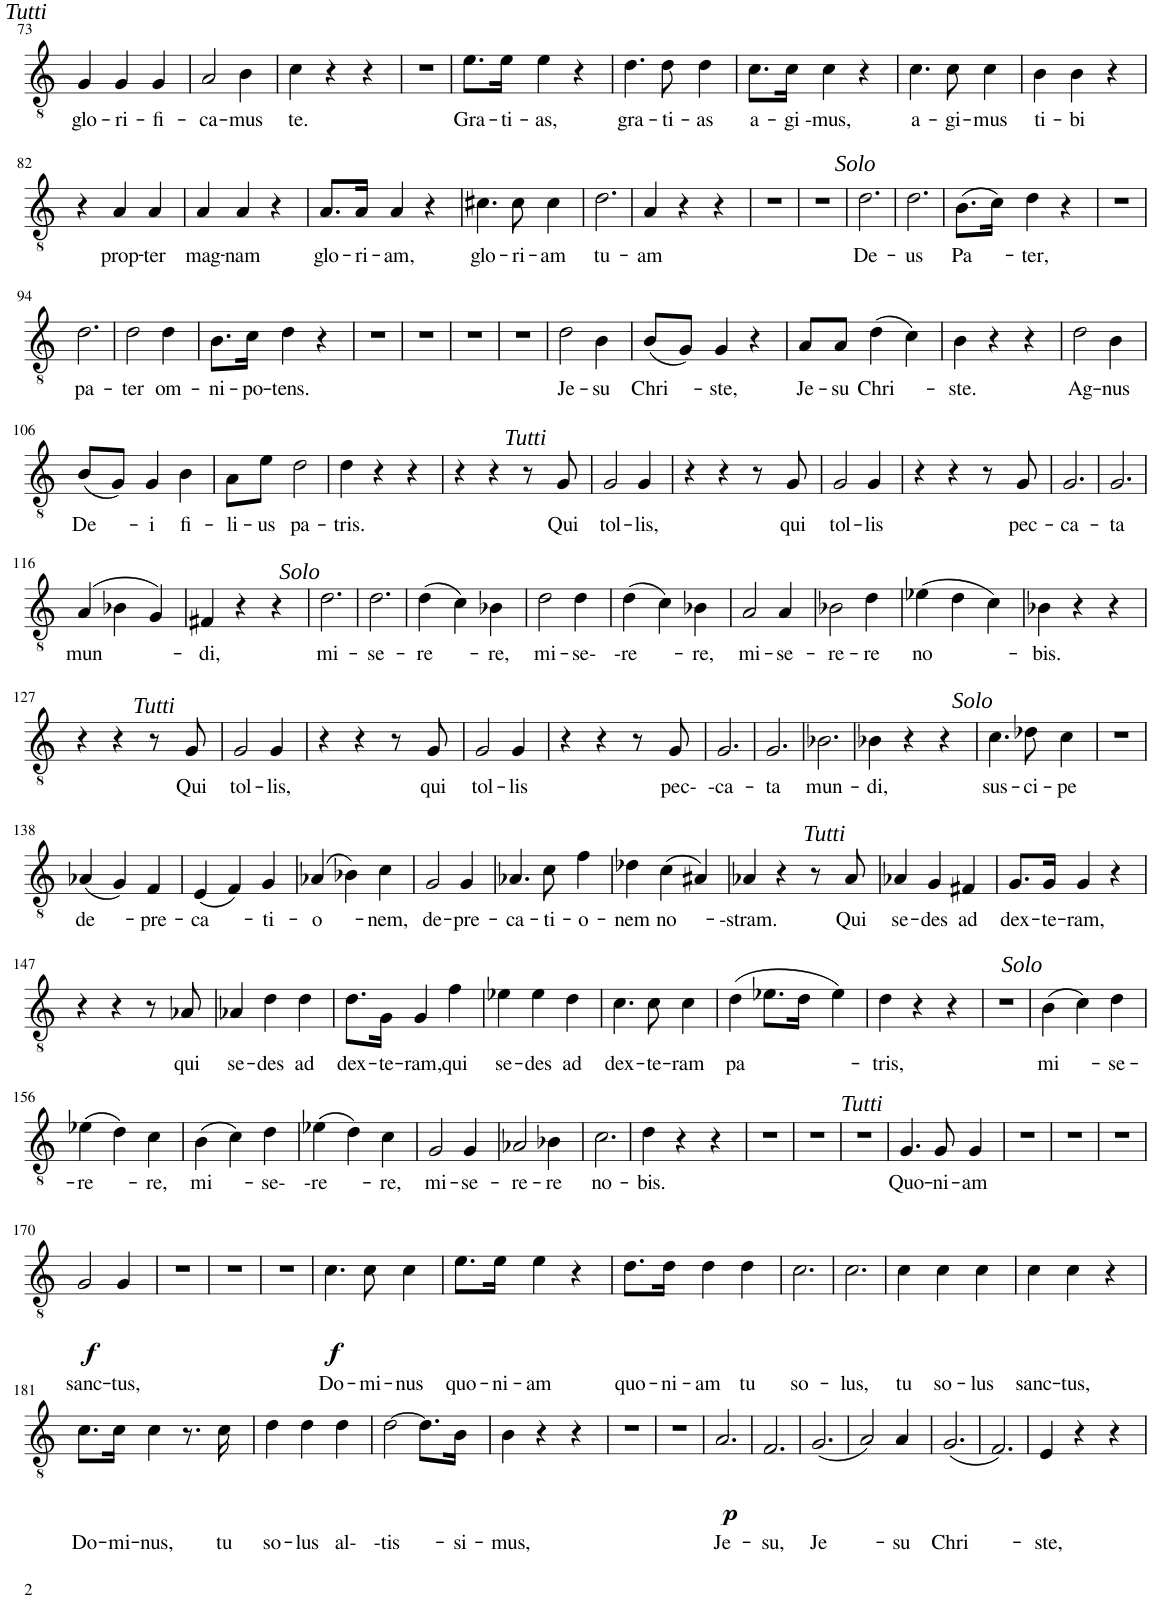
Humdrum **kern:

**kern	**text	**dynam
*part1	*part1	*part1
*staff1	*staff1	*staff1
*I"Tenor + Pos.	*	*
!!LO:PB:g=z
*clefGv2	*	*
*k[]	*	*
*M3/4	*	*
=73	=73	=73
!LO:TX:a:i:t=Tutti	!	!
!	!LO:LY:b	!
4G/	glo-	.
!	!LO:LY:b	!
4G/	ri-	.
!	!LO:LY:b	!
4G/	fi-	.
=74	=74	=74
!	!LO:LY:b	!
2A/	ca-	.
!	!LO:LY:b	!
4B\	mus	.
=75	=75	=75
!	!LO:LY:b	!
4c\	te.	.
4r	.	.
4r	.	.
=76	=76	=76
2.r	.	.
=77	=77	=77
!	!LO:LY:b	!
8.e\L	Gra-	.
!	!LO:LY:b	!
16e\Jk	ti-	.
!	!LO:LY:b	!
4e\	as,	.
4r	.	.
=78	=78	=78
!	!LO:LY:b	!
4.d\	gra-	.
!	!LO:LY:b	!
8d\	ti-	.
!	!LO:LY:b	!
4d\	as	.
=79	=79	=79
!	!LO:LY:b	!
8.c\L	a-	.
!	!LO:LY:b	!
16c\Jk	gi	.
!	!LO:LY:b	!
4c\	-mus,	.
4r	.	.
=80	=80	=80
!	!LO:LY:b	!
4.c\	a-	.
!	!LO:LY:b	!
8c\	gi-	.
!	!LO:LY:b	!
4c\	mus	.
=81	=81	=81
!	!LO:LY:b	!
4B\	ti-	.
!	!LO:LY:b	!
4B\	bi	.
4r	.	.
!!LO:LB:g=z
=82	=82	=82
4r	.	.
!	!LO:LY:b	!
4A/	prop-	.
!	!LO:LY:b	!
4A/	ter	.
=83	=83	=83
!	!LO:LY:b	!
4A/	mag-	.
!	!LO:LY:b	!
4A/	nam	.
4r	.	.
=84	=84	=84
!	!LO:LY:b	!
8.A/L	glo-	.
!	!LO:LY:b	!
16A/Jk	ri-	.
!	!LO:LY:b	!
4A/	am,	.
4r	.	.
=85	=85	=85
!	!LO:LY:b	!
4.c#X\	glo-	.
!	!LO:LY:b	!
8c#\	ri-	.
!	!LO:LY:b	!
4c#\	am	.
=86	=86	=86
!	!LO:LY:b	!
2.d\	tu-	.
=87	=87	=87
!	!LO:LY:b	!
4A/	am	.
4r	.	.
4r	.	.
=88	=88	=88
2.r	.	.
=89	=89	=89
2.r	.	.
=90	=90	=90
!LO:TX:a:i:t=Solo	!	!
!	!LO:LY:b	!
2.d\	De-	.
=91	=91	=91
!	!LO:LY:b	!
2.d\	us	.
=92	=92	=92
!	!LO:LY:b	!
(8.B\L	Pa	.
16c\Jk)	.	.
!	!LO:LY:b	!
4d\	ter,	.
4r	.	.
=93	=93	=93
2.r	.	.
!!LO:LB:g=z
=94	=94	=94
!	!LO:LY:b	!
2.d\	pa-	.
=95	=95	=95
!	!LO:LY:b	!
2d\	ter	.
!	!LO:LY:b	!
4d\	om-	.
=96	=96	=96
!	!LO:LY:b	!
8.B\L	ni-	.
!	!LO:LY:b	!
16c\Jk	po-	.
!	!LO:LY:b	!
4d\	tens.	.
4r	.	.
=97	=97	=97
2.r	.	.
=98	=98	=98
2.r	.	.
=99	=99	=99
2.r	.	.
=100	=100	=100
2.r	.	.
=101	=101	=101
!	!LO:LY:b	!
2d\	Je-	.
!	!LO:LY:b	!
4B\	su	.
=102	=102	=102
!	!LO:LY:b	!
(8B/L	Chri	.
8G/J)	.	.
!	!LO:LY:b	!
4G/	ste,	.
4r	.	.
=103	=103	=103
!	!LO:LY:b	!
8A/L	Je-	.
!	!LO:LY:b	!
8A/J	su	.
!	!LO:LY:b	!
(4d\	Chri	.
4c\)	.	.
=104	=104	=104
!	!LO:LY:b	!
4B\	ste.	.
4r	.	.
4r	.	.
=105	=105	=105
!	!LO:LY:b	!
2d\	Ag-	.
!	!LO:LY:b	!
4B\	nus	.
!!LO:LB:g=z
=106	=106	=106
!	!LO:LY:b	!
(8B/L	De	.
8G/J)	.	.
!	!LO:LY:b	!
4G/	i	.
!	!LO:LY:b	!
4B\	fi-	.
=107	=107	=107
!	!LO:LY:b	!
8A\L	li-	.
!	!LO:LY:b	!
8e\J	us	.
!	!LO:LY:b	!
2d\	pa-	.
=108	=108	=108
!	!LO:LY:b	!
4d\	tris.	.
4r	.	.
4r	.	.
=109	=109	=109
4r	.	.
4r	.	.
8r	.	.
!LO:TX:a:i:t=Tutti	!	!
!	!LO:LY:b	!
8G/	Qui	.
=110	=110	=110
!	!LO:LY:b	!
2G/	tol-	.
!	!LO:LY:b	!
4G/	lis,	.
=111	=111	=111
4r	.	.
4r	.	.
8r	.	.
!	!LO:LY:b	!
8G/	qui	.
=112	=112	=112
!	!LO:LY:b	!
2G/	tol-	.
!	!LO:LY:b	!
4G/	lis	.
=113	=113	=113
4r	.	.
4r	.	.
8r	.	.
!	!LO:LY:b	!
8G/	pec-	.
=114	=114	=114
!	!LO:LY:b	!
2.G/	ca-	.
=115	=115	=115
!	!LO:LY:b	!
2.G/	ta	.
!!LO:LB:g=z
=116	=116	=116
!	!LO:LY:b	!
(4A/	mun	.
4B-X\	.	.
4G/)	.	.
=117	=117	=117
!	!LO:LY:b	!
4F#X/	di,	.
4r	.	.
4r	.	.
=118	=118	=118
!LO:TX:a:i:t=Solo	!	!
!	!LO:LY:b	!
2.d\	mi-	.
=119	=119	=119
!	!LO:LY:b	!
2.d\	se-	.
=120	=120	=120
!	!LO:LY:b	!
(4d\	re	.
4c\)	.	.
!	!LO:LY:b	!
4B-X\	re,	.
=121	=121	=121
!	!LO:LY:b	!
2d\	mi-	.
!	!LO:LY:b	!
4d\	se-	.
=122	=122	=122
!	!LO:LY:b	!
(4d\	-re	.
4c\)	.	.
!	!LO:LY:b	!
4B-X\	re,	.
=123	=123	=123
!	!LO:LY:b	!
2A/	mi-	.
!	!LO:LY:b	!
4A/	se-	.
=124	=124	=124
!	!LO:LY:b	!
2B-X\	re-	.
!	!LO:LY:b	!
4d\	re	.
=125	=125	=125
!	!LO:LY:b	!
(4e-X\	no	.
4d\	.	.
4c\)	.	.
=126	=126	=126
!	!LO:LY:b	!
4B-X\	bis.	.
4r	.	.
4r	.	.
!!LO:LB:g=z
=127	=127	=127
4r	.	.
4r	.	.
8r	.	.
!LO:TX:a:i:t=Tutti	!	!
!	!LO:LY:b	!
8G/	Qui	.
=128	=128	=128
!	!LO:LY:b	!
2G/	tol-	.
!	!LO:LY:b	!
4G/	lis,	.
=129	=129	=129
4r	.	.
4r	.	.
8r	.	.
!	!LO:LY:b	!
8G/	qui	.
=130	=130	=130
!	!LO:LY:b	!
2G/	tol-	.
!	!LO:LY:b	!
4G/	lis	.
=131	=131	=131
4r	.	.
4r	.	.
8r	.	.
!	!LO:LY:b	!
8G/	pec-	.
=132	=132	=132
!	!LO:LY:b	!
2.G/	-ca-	.
=133	=133	=133
!	!LO:LY:b	!
2.G/	ta	.
=134	=134	=134
!	!LO:LY:b	!
2.B-X\	mun-	.
=135	=135	=135
!	!LO:LY:b	!
4B-X\	di,	.
4r	.	.
4r	.	.
=136	=136	=136
!LO:TX:a:i:t=Solo	!	!
!	!LO:LY:b	!
4.c\	sus-	.
!	!LO:LY:b	!
8d-X\	ci-	.
!	!LO:LY:b	!
4c\	pe	.
=137	=137	=137
2.r	.	.
!!LO:LB:g=z
=138	=138	=138
!	!LO:LY:b	!
(4A-X/	de	.
4G/)	.	.
!	!LO:LY:b	!
4F/	pre-	.
=139	=139	=139
!	!LO:LY:b	!
(4E/	ca	.
4F/)	.	.
!	!LO:LY:b	!
4G/	ti-	.
=140	=140	=140
!	!LO:LY:b	!
(4A-X/	o	.
4B-X\)	.	.
!	!LO:LY:b	!
4c\	nem,	.
=141	=141	=141
!	!LO:LY:b	!
2G/	de-	.
!	!LO:LY:b	!
4G/	pre-	.
=142	=142	=142
!	!LO:LY:b	!
4.A-X/	ca-	.
!	!LO:LY:b	!
8c\	ti-	.
!	!LO:LY:b	!
4f\	o-	.
=143	=143	=143
!	!LO:LY:b	!
4d-X\	nem	.
!	!LO:LY:b	!
(4c\	no	.
4A#X/)	.	.
=144	=144	=144
!	!LO:LY:b	!
4A-X/	-stram.	.
4r	.	.
8r	.	.
!LO:TX:a:i:t=Tutti	!	!
!	!LO:LY:b	!
8A-/	Qui	.
=145	=145	=145
!	!LO:LY:b	!
4A-X/	se-	.
!	!LO:LY:b	!
4G/	des	.
!	!LO:LY:b	!
4F#X/	ad	.
=146	=146	=146
!	!LO:LY:b	!
8.G/L	dex-	.
!	!LO:LY:b	!
16G/Jk	te-	.
!	!LO:LY:b	!
4G/	ram,	.
4r	.	.
!!LO:LB:g=z
=147	=147	=147
4r	.	.
4r	.	.
8r	.	.
!	!LO:LY:b	!
8A-X/	qui	.
=148	=148	=148
!	!LO:LY:b	!
4A-X/	se-	.
!	!LO:LY:b	!
4d\	des	.
!	!LO:LY:b	!
4d\	ad	.
=149	=149	=149
!	!LO:LY:b	!
8.d\L	dex-	.
!	!LO:LY:b	!
16G\Jk	te-	.
!	!LO:LY:b	!
4G/	ram,	.
!	!LO:LY:b	!
4f\	qui	.
=150	=150	=150
!	!LO:LY:b	!
4e-X\	se-	.
!	!LO:LY:b	!
4e-\	des	.
!	!LO:LY:b	!
4d\	ad	.
=151	=151	=151
!	!LO:LY:b	!
4.c\	dex-	.
!	!LO:LY:b	!
8c\	te-	.
!	!LO:LY:b	!
4c\	ram	.
=152	=152	=152
!	!LO:LY:b	!
(4d\	pa	.
8.e-X\L	.	.
16d\Jk	.	.
4e-\)	.	.
=153	=153	=153
!	!LO:LY:b	!
4d\	tris,	.
4r	.	.
4r	.	.
=154	=154	=154
2.r	.	.
=155	=155	=155
!LO:TX:a:i:t=Solo	!	!
!	!LO:LY:b	!
(4B\	mi	.
4c\)	.	.
!	!LO:LY:b	!
4d\	se-	.
!!LO:LB:g=z
=156	=156	=156
!	!LO:LY:b	!
(4e-X\	re	.
4d\)	.	.
!	!LO:LY:b	!
4c\	re,	.
=157	=157	=157
!	!LO:LY:b	!
(4B\	mi	.
4c\)	.	.
!	!LO:LY:b	!
4d\	se-	.
=158	=158	=158
!	!LO:LY:b	!
(4e-X\	-re	.
4d\)	.	.
!	!LO:LY:b	!
4c\	re,	.
=159	=159	=159
!	!LO:LY:b	!
2G/	mi-	.
!	!LO:LY:b	!
4G/	se-	.
=160	=160	=160
!	!LO:LY:b	!
2A-X/	re-	.
!	!LO:LY:b	!
4B-X\	re	.
=161	=161	=161
!	!LO:LY:b	!
2.c\	no-	.
=162	=162	=162
!	!LO:LY:b	!
4d\	bis.	.
4r	.	.
4r	.	.
=163	=163	=163
2.r	.	.
=164	=164	=164
2.r	.	.
=165	=165	=165
2.r	.	.
=166	=166	=166
!LO:TX:a:i:t=Tutti	!	!
!	!LO:LY:b	!
4.G/	Quo-	.
!	!LO:LY:b	!
8G/	ni-	.
!	!LO:LY:b	!
4G/	am	.
=167	=167	=167
2.r	.	.
=168	=168	=168
2.r	.	.
=169	=169	=169
2.r	.	.
!!LO:LB:g=z
=170	=170	=170
!	!LO:LY:b	!LO:DY:b
2G/	sanc-	f
!	!LO:LY:b	!
4G/	tus,	.
=171	=171	=171
2.r	.	.
=172	=172	=172
2.r	.	.
=173	=173	=173
2.r	.	.
=174	=174	=174
!	!LO:LY:b	!LO:DY:b
4.c\	Do-	f
!	!LO:LY:b	!
8c\	mi-	.
!	!LO:LY:b	!
4c\	nus	.
=175	=175	=175
!	!LO:LY:b	!
8.e\L	quo-	.
!	!LO:LY:b	!
16e\Jk	ni-	.
!	!LO:LY:b	!
4e\	am	.
4r	.	.
=176	=176	=176
!	!LO:LY:b	!
8.d\L	quo-	.
!	!LO:LY:b	!
16d\Jk	ni-	.
!	!LO:LY:b	!
4d\	am	.
!	!LO:LY:b	!
4d\	tu	.
=177	=177	=177
!	!LO:LY:b	!
2.c\	so-	.
=178	=178	=178
!	!LO:LY:b	!
2.c\	lus,	.
=179	=179	=179
!	!LO:LY:b	!
4c\	tu	.
!	!LO:LY:b	!
4c\	so-	.
!	!LO:LY:b	!
4c\	lus	.
=180	=180	=180
!	!LO:LY:b	!
4c\	sanc-	.
!	!LO:LY:b	!
4c\	tus,	.
4r	.	.
!!LO:LB:g=z
=181	=181	=181
!	!LO:LY:b	!
8.c\L	Do-	.
!	!LO:LY:b	!
16c\Jk	mi-	.
!	!LO:LY:b	!
4c\	nus,	.
8.r	.	.
!	!LO:LY:b	!
16c\	tu	.
=182	=182	=182
!	!LO:LY:b	!
4d\	so-	.
!	!LO:LY:b	!
4d\	lus	.
!	!LO:LY:b	!
4d\	al-	.
=183	=183	=183
!	!LO:LY:b	!
[2d\	-tis	.
8.d\L]	.	.
!	!LO:LY:b	!
16B\Jk	si-	.
=184	=184	=184
!	!LO:LY:b	!
4B\	mus,	.
4r	.	.
4r	.	.
=185	=185	=185
2.r	.	.
=186	=186	=186
2.r	.	.
=187	=187	=187
!	!LO:LY:b	!LO:DY:b
2.A/	Je-	p
=188	=188	=188
!	!LO:LY:b	!
2.F/	su,	.
=189	=189	=189
!	!LO:LY:b	!
(2.G/	Je	.
=190	=190	=190
2A/)	.	.
!	!LO:LY:b	!
4A/	su	.
=191	=191	=191
!	!LO:LY:b	!
(2.G/	Chri	.
=192	=192	=192
2.F/)	.	.
=193	=193	=193
!	!LO:LY:b	!
4E/	ste,	.
4r	.	.
4r	.	.
=	=	=
*-	*-	*-
